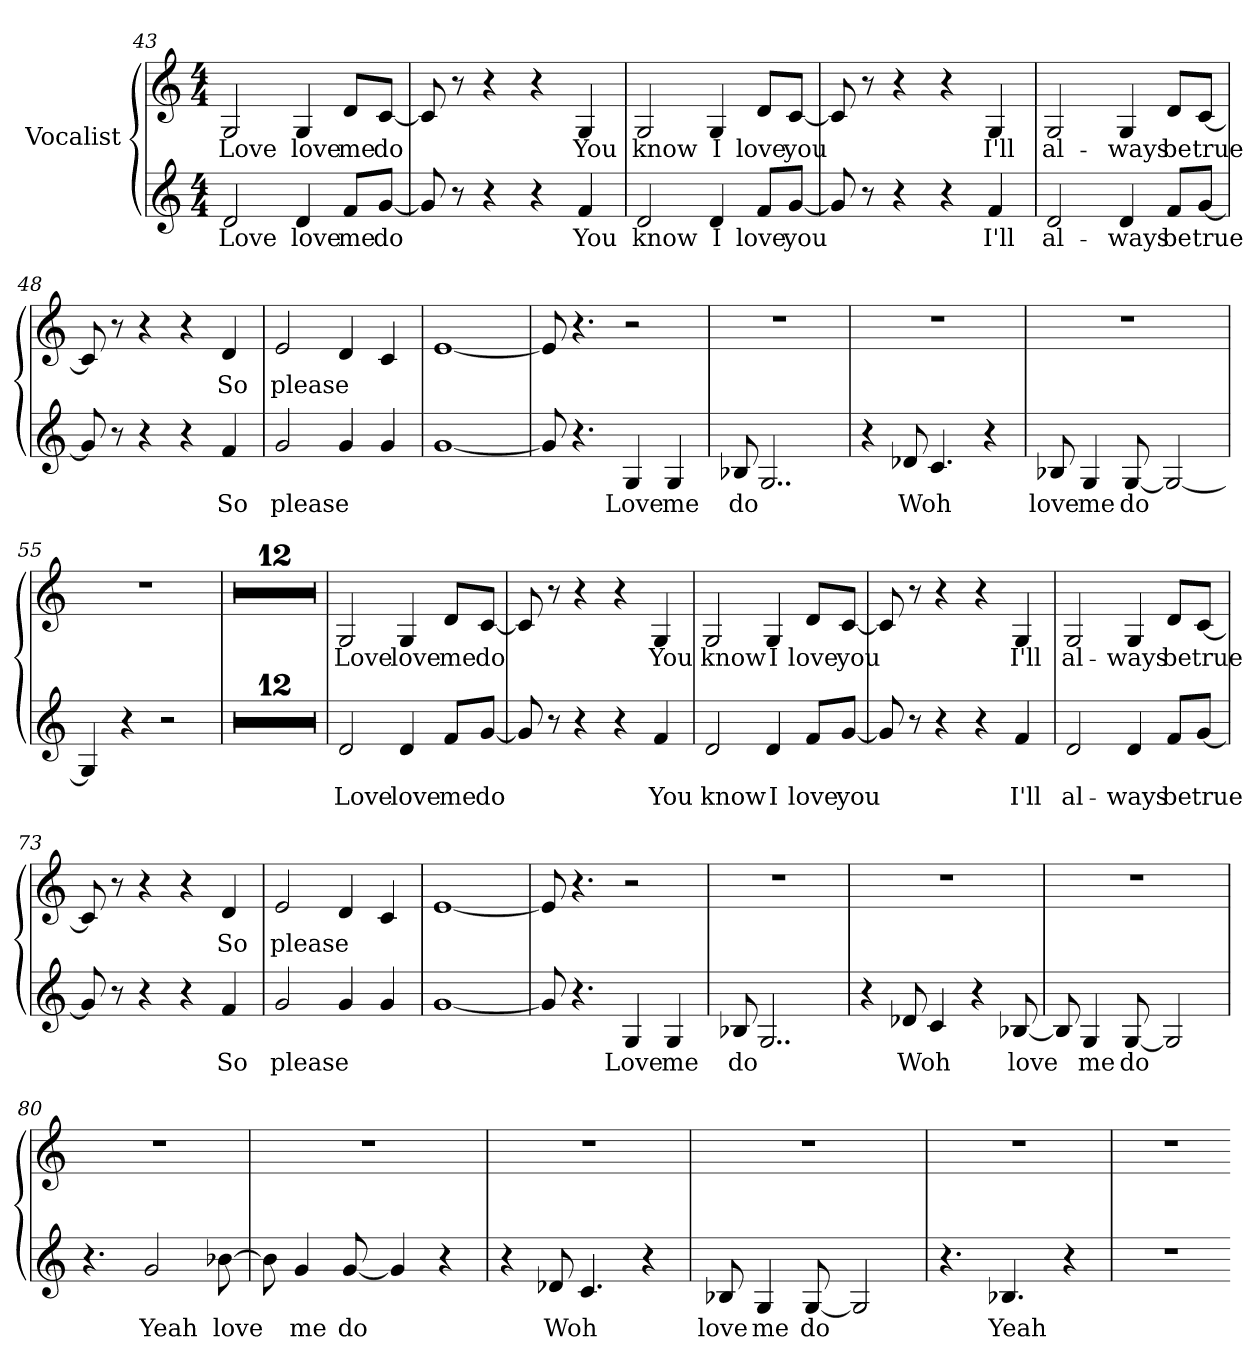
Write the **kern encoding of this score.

**kern	**text	**kern	**text
*part1	*part1	*part1	*part1
*staff2	*staff2	*staff1	*staff1
*I"Vocalist	*	*	*
*clefG2	*	*clefG2	*
*M4/4	*	*M4/4	*
=43	=43	=43	=43
2d	Love	2G	Love
4d	love	4G	love
8f/L	me	8d/L	me
[8g/J	do	[8c/J	do
=44	=44	=44	=44
8g]	_	8c]	_
8r	.	8r	.
4r	.	4r	.
4r	.	4r	.
4f	You	4G	You
=45	=45	=45	=45
2d	know	2G	know
4d	I	4G	I
8f/L	love	8d/L	love
[8g/J	you	[8c/J	you
=46	=46	=46	=46
8g]	_	8c]	_
8r	.	8r	.
4r	.	4r	.
4r	.	4r	.
4f	I'll	4G	I'll
=47	=47	=47	=47
2d	al-	2G	al-
4d	-ways	4G	-ways
8f/L	be	8d/L	be
[8g/J	true	[8c/J	true
=48	=48	=48	=48
8g]	_	8c]	_
8r	.	8r	.
4r	.	4r	.
4r	.	4r	.
4f	So	4d	So
=49	=49	=49	=49
2g	please	2e	please
4g	_	4d	_
4g	_	4c	_
=50	=50	=50	=50
[1g	_	[1e	_
=51	=51	=51	=51
8g]	_	8e]	_
4.r	.	4.r	.
4G	Love	2r	.
4G	me	.	.
=52	=52	=52	=52
8B-X	do	1r	.
2..G	_	.	.
=53	=53	=53	=53
4r	.	1r	.
8d-X	Woh	.	.
4.c	_	.	.
4r	.	.	.
=54	=54	=54	=54
8B-X	love	1r	.
4G	me	.	.
[8G	do	.	.
2G_	_	.	.
=55	=55	=55	=55
4G]	_	1r	.
4r	.	.	.
2r	.	.	.
=56	=56	=56	=56
1r	.	1r	.
=57	=57	=57	=57
1r	.	1r	.
=58	=58	=58	=58
1r	.	1r	.
=59	=59	=59	=59
1r	.	1r	.
=60	=60	=60	=60
1r	.	1r	.
=61	=61	=61	=61
1r	.	1r	.
=62	=62	=62	=62
1r	.	1r	.
=63	=63	=63	=63
1r	.	1r	.
=64	=64	=64	=64
1r	.	1r	.
=65	=65	=65	=65
1r	.	1r	.
=66	=66	=66	=66
1r	.	1r	.
=67	=67	=67	=67
1r	.	1r	.
=68	=68	=68	=68
2d	Love	2G	Love
4d	love	4G	love
8f/L	me	8d/L	me
[8g/J	do	[8c/J	do
=69	=69	=69	=69
8g]	_	8c]	_
8r	.	8r	.
4r	.	4r	.
4r	.	4r	.
4f	You	4G	You
=70	=70	=70	=70
2d	know	2G	know
4d	I	4G	I
8f/L	love	8d/L	love
[8g/J	you	[8c/J	you
=71	=71	=71	=71
8g]	_	8c]	_
8r	.	8r	.
4r	.	4r	.
4r	.	4r	.
4f	I'll	4G	I'll
=72	=72	=72	=72
2d	al-	2G	al-
4d	-ways	4G	-ways
8f/L	be	8d/L	be
[8g/J	true	[8c/J	true
=73	=73	=73	=73
8g]	_	8c]	_
8r	.	8r	.
4r	.	4r	.
4r	.	4r	.
4f	So	4d	So
=74	=74	=74	=74
2g	please	2e	please
4g	_	4d	_
4g	_	4c	_
=75	=75	=75	=75
[1g	_	[1e	_
=76	=76	=76	=76
8g]	_	8e]	_
4.r	.	4.r	.
4G	Love	2r	.
4G	me	.	.
=77	=77	=77	=77
8B-X	do	1r	.
2..G	_	.	.
=78	=78	=78	=78
4r	.	1r	.
8d-X	Woh	.	.
4c	_	.	.
4r	.	.	.
[8B-X	love	.	.
=79	=79	=79	=79
8B-]	_	1r	.
4G	me	.	.
[8G	do	.	.
2G]	_	.	.
=80	=80	=80	=80
4.r	.	1r	.
2g	Yeah	.	.
[8b-X	love	.	.
=81	=81	=81	=81
8b-]	_	1r	.
4g	me	.	.
[8g	do	.	.
4g]	_	.	.
4r	.	.	.
=82	=82	=82	=82
4r	.	1r	.
8d-X	Woh	.	.
4.c	_	.	.
4r	.	.	.
=83	=83	=83	=83
8B-X	love	1r	.
4G	me	.	.
[8G	do	.	.
2G]	_	.	.
=84	=84	=84	=84
4.r	.	1r	.
4.B-X	Yeah	.	.
4r	.	.	.
=85	=85	=85	=85
1r	.	1r	.
=-	=-	=-	=-
*-	*-	*-	*-
